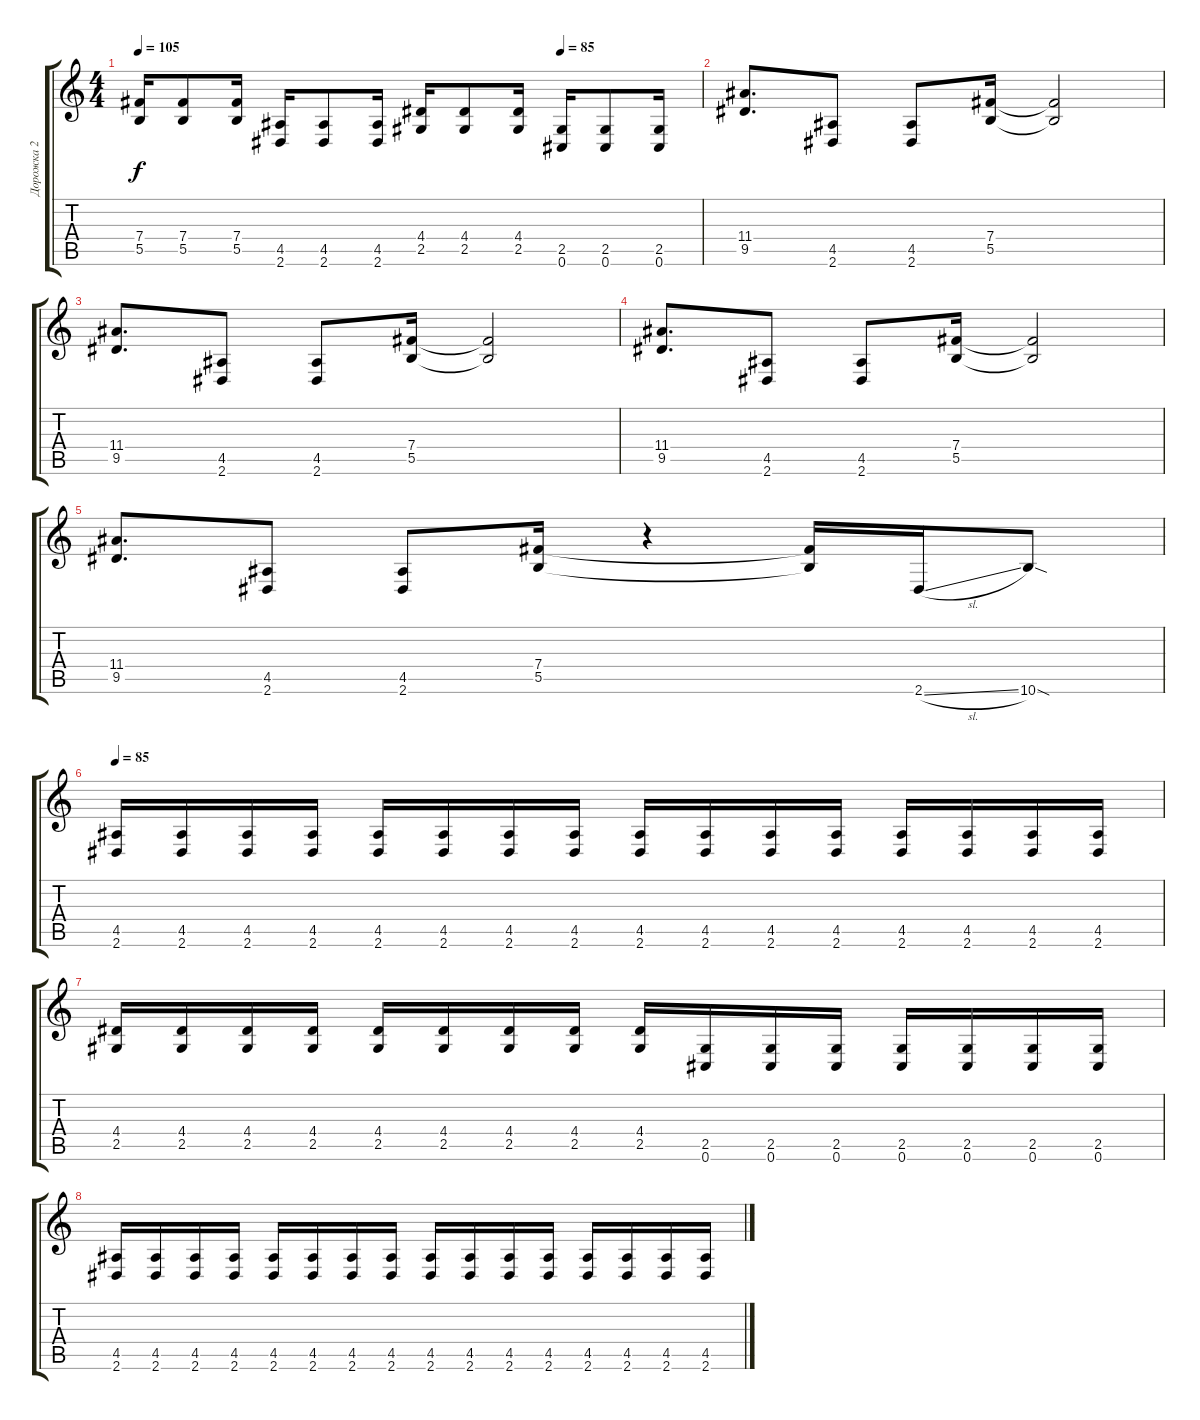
\track ("Дорожка 2" "Дорожка 2") {instrument distortionguitar}
\staff {score tabs}
\tuning (Db4 Ab3 E3 B2 Gb2 Db2) {hide}
\ts (4 4)
\tempo 105
\tempo (85 0.75)
\clef g2
\ks c
(7.4 5.5).16{dy f} (7.4 5.5).8 (7.4 5.5).16 (4.5 2.6).16 (4.5 2.6).8 (4.5 2.6).16 (4.4 2.5).16 (4.4 2.5).8 (4.4 2.5).16 (2.5 0.6).16 (2.5 0.6).8 (2.5 0.6).16 |
(11.4 9.5).8{d} (4.5 2.6).8 (4.5 2.6).8 (7.4 5.5).16 (7.4{t} 5.5{t}).2 |
(11.4 9.5).8{d} (4.5 2.6).8 (4.5 2.6).8 (7.4 5.5).16 (7.4{t} 5.5{t}).2 |
(11.4 9.5).8{d} (4.5 2.6).8 (4.5 2.6).8 (7.4 5.5).16 (7.4{t} 5.5{t}).2 |
(11.4 9.5).8{d} (4.5 2.6).8 (4.5 2.6).8 (7.4 5.5).16 r.4 (7.4{t} 5.5{t}).16 2.6{sl}.16 10.6{sod}.8 |
\tempo 85
(4.5 2.6).16 (4.5 2.6).16 (4.5 2.6).16 (4.5 2.6).16 (4.5 2.6).16 (4.5 2.6).16 (4.5 2.6).16 (4.5 2.6).16 (4.5 2.6).16 (4.5 2.6).16 (4.5 2.6).16 (4.5 2.6).16 (4.5 2.6).16 (4.5 2.6).16 (4.5 2.6).16 (4.5 2.6).16 |
(4.4 2.5).16 (4.4 2.5).16 (4.4 2.5).16 (4.4 2.5).16 (4.4 2.5).16 (4.4 2.5).16 (4.4 2.5).16 (4.4 2.5).16 (4.4 2.5).16 (2.5 0.6).16 (2.5 0.6).16 (2.5 0.6).16 (2.5 0.6).16 (2.5 0.6).16 (2.5 0.6).16 (2.5 0.6).16 |
(4.5 2.6).16 (4.5 2.6).16 (4.5 2.6).16 (4.5 2.6).16 (4.5 2.6).16 (4.5 2.6).16 (4.5 2.6).16 (4.5 2.6).16 (4.5 2.6).16 (4.5 2.6).16 (4.5 2.6).16 (4.5 2.6).16 (4.5 2.6).16 (4.5 2.6).16 (4.5 2.6).16 (4.5 2.6).16
